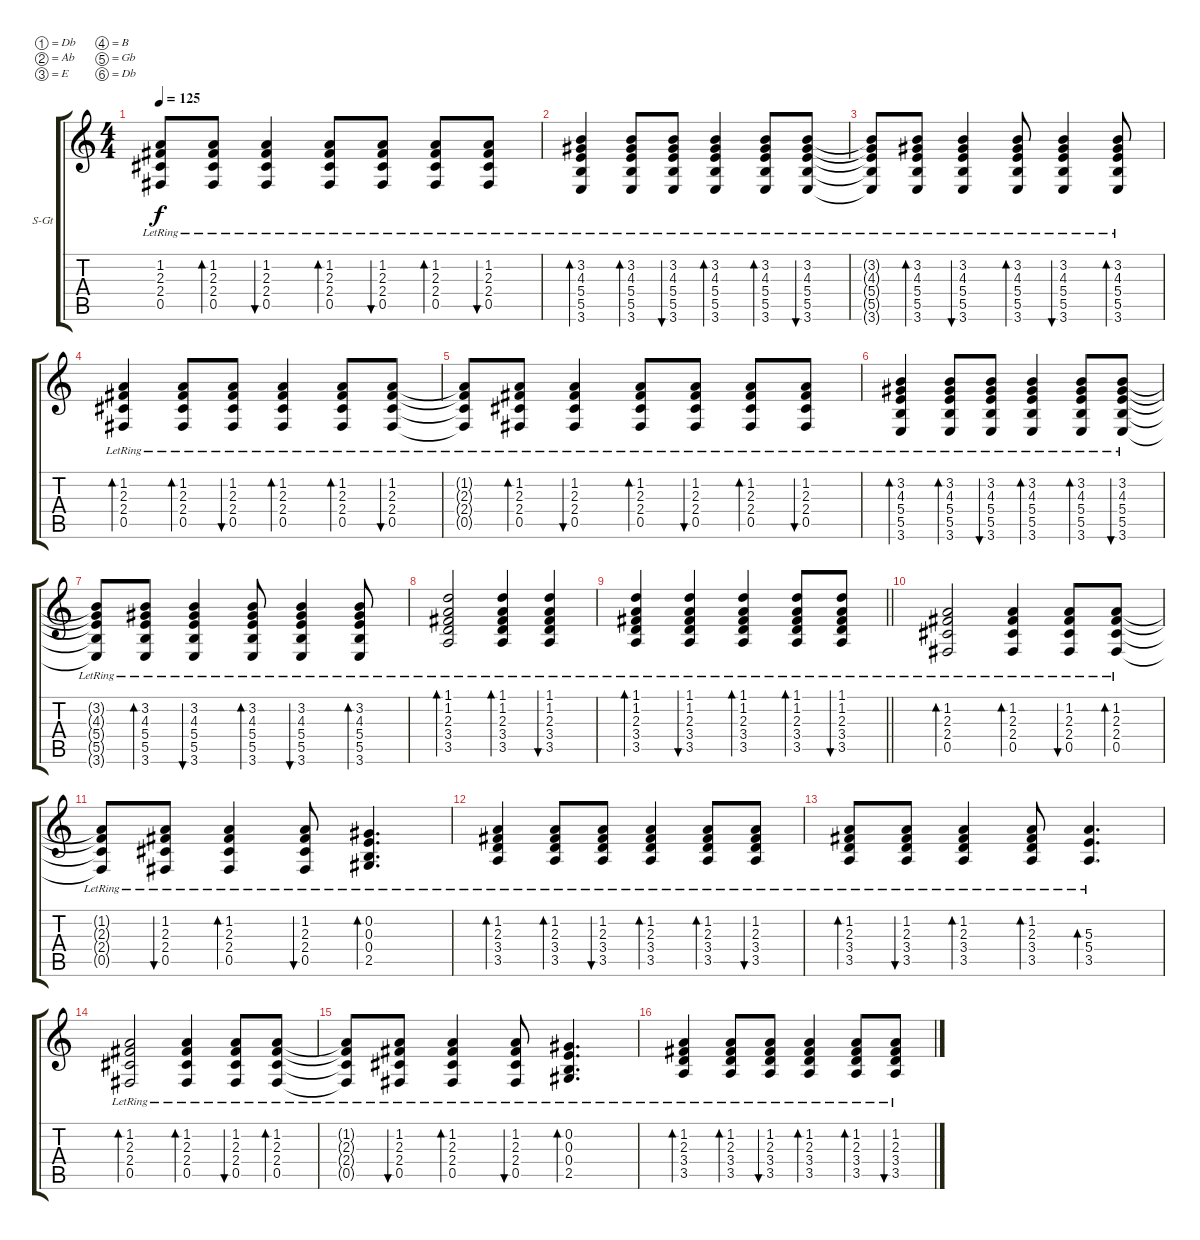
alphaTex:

\bracketExtendMode groupsimilarinstruments
\firstSystemTrackNameOrientation horizontal
\otherSystemsTrackNameOrientation horizontal
\track ("Acoustic 02" "S-Gt") {instrument acousticguitarsteel}
\staff {score tabs}
\tuning (Db4 Ab3 E3 B2 Gb2 Db2)
\ts (4 4)
\tempo 125
\clef g2
\scale
0.333333
\ks c
(1.2{lr t} 2.3{lr t} 2.4{lr t} 0.5{lr t}).8{dy f} (1.2{lr} 2.3{lr} 2.4{lr} 0.5{lr}).8{bd 30} (1.2{lr} 2.3{lr} 2.4{lr} 0.5{lr}).4{bu 30} (1.2{lr} 2.3{lr} 2.4{lr} 0.5{lr}).8{bd 30} (1.2{lr} 2.3{lr} 2.4{lr} 0.5{lr}).8{bu 30} (1.2{lr} 2.3{lr} 2.4{lr} 0.5{lr}).8{bd 30} (1.2{lr} 2.3{lr} 2.4{lr} 0.5{lr}).8{bu 30} |
\scale
0.333333 (3.2{lr} 4.3{lr} 5.4{lr} 5.5{lr} 3.6{lr}).4{bd 30} (3.2{lr} 4.3{lr} 5.4{lr} 5.5{lr} 3.6{lr}).8{bd 30} (3.2{lr} 4.3{lr} 5.4{lr} 5.5{lr} 3.6{lr}).8{bu 30} (3.2{lr} 4.3{lr} 5.4{lr} 5.5{lr} 3.6{lr}).4{bd 30} (3.2{lr} 4.3{lr} 5.4{lr} 5.5{lr} 3.6{lr}).8{bd 30} (3.2{lr} 4.3{lr} 5.4{lr} 5.5{lr} 3.6{lr}).8{bu 30} |
\scale
0.333333 (3.2{lr t} 4.3{lr t} 5.4{lr t} 5.5{lr t} 3.6{lr t}).8 (3.2{lr} 4.3{lr} 5.4{lr} 5.5{lr} 3.6{lr}).8{bd 30} (3.2{lr} 4.3{lr} 5.4{lr} 5.5{lr} 3.6{lr}).4{bu 30} (3.2{lr} 4.3{lr} 5.4{lr} 5.5{lr} 3.6{lr}).8{bd 30} (3.2{lr} 4.3{lr} 5.4{lr} 5.5{lr} 3.6{lr}).4{bu 30} (3.2{lr} 4.3{lr} 5.4{lr} 5.5{lr} 3.6{lr}).8{bd 30} |
\scale
0.333333 (1.2{lr} 2.3{lr} 2.4{lr} 0.5{lr}).4{bd 30} (1.2{lr} 2.3{lr} 2.4{lr} 0.5{lr}).8{bd 30} (1.2{lr} 2.3{lr} 2.4{lr} 0.5{lr}).8{bu 30} (1.2{lr} 2.3{lr} 2.4{lr} 0.5{lr}).4{bd 30} (1.2{lr} 2.3{lr} 2.4{lr} 0.5{lr}).8{bd 30} (1.2{lr} 2.3{lr} 2.4{lr} 0.5{lr}).8{bu 30} |
\scale
0.333333 (1.2{lr t} 2.3{lr t} 2.4{lr t} 0.5{lr t}).8 (1.2{lr} 2.3{lr} 2.4{lr} 0.5{lr}).8{bd 30} (1.2{lr} 2.3{lr} 2.4{lr} 0.5{lr}).4{bu 30} (1.2{lr} 2.3{lr} 2.4{lr} 0.5{lr}).8{bd 30} (1.2{lr} 2.3{lr} 2.4{lr} 0.5{lr}).8{bu 30} (1.2{lr} 2.3{lr} 2.4{lr} 0.5{lr}).8{bd 30} (1.2{lr} 2.3{lr} 2.4{lr} 0.5{lr}).8{bu 30} |
\scale
0.333333 (3.2{lr} 4.3{lr} 5.4{lr} 5.5{lr} 3.6{lr}).4{bd 30} (3.2{lr} 4.3{lr} 5.4{lr} 5.5{lr} 3.6{lr}).8{bd 30} (3.2{lr} 4.3{lr} 5.4{lr} 5.5{lr} 3.6{lr}).8{bu 30} (3.2{lr} 4.3{lr} 5.4{lr} 5.5{lr} 3.6{lr}).4{bd 30} (3.2{lr} 4.3{lr} 5.4{lr} 5.5{lr} 3.6{lr}).8{bd 30} (3.2{lr} 4.3{lr} 5.4{lr} 5.5{lr} 3.6{lr}).8{bu 30} |
\scale
0.333333 (3.2{lr t} 4.3{lr t} 5.4{lr t} 5.5{lr t} 3.6{lr t}).8 (3.2{lr} 4.3{lr} 5.4{lr} 5.5{lr} 3.6{lr}).8{bd 30} (3.2{lr} 4.3{lr} 5.4{lr} 5.5{lr} 3.6{lr}).4{bu 30} (3.2{lr} 4.3{lr} 5.4{lr} 5.5{lr} 3.6{lr}).8{bd 30} (3.2{lr} 4.3{lr} 5.4{lr} 5.5{lr} 3.6{lr}).4{bu 30} (3.2{lr} 4.3{lr} 5.4{lr} 5.5{lr} 3.6{lr}).8{bd 30} |
\scale
0.333333 (1.1{lr} 1.2{lr} 2.3{lr} 3.4{lr} 3.5{lr}).2{bd 30} (1.1{lr} 1.2{lr} 2.3{lr} 3.4{lr} 3.5{lr}).4{bd 30} (1.1{lr} 1.2{lr} 2.3{lr} 3.4{lr} 3.5{lr}).4{bu 30} |
\scale
0.333333
\barLineRight lightlight
(1.1{lr} 1.2{lr} 2.3{lr} 3.4{lr} 3.5{lr}).4{bd 30} (1.1{lr} 1.2{lr} 2.3{lr} 3.4{lr} 3.5{lr}).4{bu 30} (1.1{lr} 1.2{lr} 2.3{lr} 3.4{lr} 3.5{lr}).4{bd 30} (1.1{lr} 1.2{lr} 2.3{lr} 3.4{lr} 3.5{lr}).8{bd 30} (1.1{lr} 1.2{lr} 2.3{lr} 3.4{lr} 3.5{lr}).8{bu 30} |
\scale
0.333333 (1.2{lr} 2.3{lr} 2.4{lr} 0.5{lr}).2{bd 30} (1.2{lr} 2.3{lr} 2.4{lr} 0.5{lr}).4{bd 30} (1.2{lr} 2.3{lr} 2.4{lr} 0.5{lr}).8{bu 30} (1.2{lr} 2.3{lr} 2.4{lr} 0.5{lr}).8{bd 30} |
\scale
0.333333 (1.2{lr t} 2.3{lr t} 2.4{lr t} 0.5{lr t}).8 (1.2{lr} 2.3{lr} 2.4{lr} 0.5{lr}).8{bu 30} (1.2{lr} 2.3{lr} 2.4{lr} 0.5{lr}).4{bd 30} (1.2{lr} 2.3{lr} 2.4{lr} 0.5{lr}).8{bu 30} (0.2{lr} 0.3{lr} 0.4{lr} 2.5{lr}).4{d bd 30} |
\scale
0.333333 (1.2{lr} 2.3{lr} 3.4{lr} 3.5{lr}).4{bd 30} (1.2{lr} 2.3{lr} 3.4{lr} 3.5{lr}).8{bd 30} (1.2{lr} 2.3{lr} 3.4{lr} 3.5{lr}).8{bu 30} (1.2{lr} 2.3{lr} 3.4{lr} 3.5{lr}).4{bd 30} (1.2{lr} 2.3{lr} 3.4{lr} 3.5{lr}).8{bd 30} (1.2{lr} 2.3{lr} 3.4{lr} 3.5{lr}).8{bu 30} |
\scale
0.333333 (1.2{lr} 2.3{lr} 3.4{lr} 3.5{lr}).8{bd 30} (1.2{lr} 2.3{lr} 3.4{lr} 3.5{lr}).8{bu 30} (1.2{lr} 2.3{lr} 3.4{lr} 3.5{lr}).4{bd 30} (1.2{lr} 2.3{lr} 3.4{lr} 3.5{lr}).8{bd 30} (5.3{lr} 5.4{lr} 3.5{lr}).4{d bd 30} |
\scale
0.333333 (1.2{lr} 2.3{lr} 2.4{lr} 0.5{lr}).2{bd 30} (1.2{lr} 2.3{lr} 2.4{lr} 0.5{lr}).4{bd 30} (1.2{lr} 2.3{lr} 2.4{lr} 0.5{lr}).8{bu 30} (1.2{lr} 2.3{lr} 2.4{lr} 0.5{lr}).8{bd 30} |
\scale
0.333333 (1.2{lr t} 2.3{lr t} 2.4{lr t} 0.5{lr t}).8 (1.2{lr} 2.3{lr} 2.4{lr} 0.5{lr}).8{bu 30} (1.2{lr} 2.3{lr} 2.4{lr} 0.5{lr}).4{bd 30} (1.2{lr} 2.3{lr} 2.4{lr} 0.5{lr}).8{bu 30} (0.2{lr} 0.3{lr} 0.4{lr} 2.5{lr}).4{d bd 30} |
\scale
0.333333 (1.2{lr} 2.3{lr} 3.4{lr} 3.5{lr}).4{bd 30} (1.2{lr} 2.3{lr} 3.4{lr} 3.5{lr}).8{bd 30} (1.2{lr} 2.3{lr} 3.4{lr} 3.5{lr}).8{bu 30} (1.2{lr} 2.3{lr} 3.4{lr} 3.5{lr}).4{bd 30} (1.2{lr} 2.3{lr} 3.4{lr} 3.5{lr}).8{bd 30} (1.2{lr} 2.3{lr} 3.4{lr} 3.5{lr}).8{bu 30}
